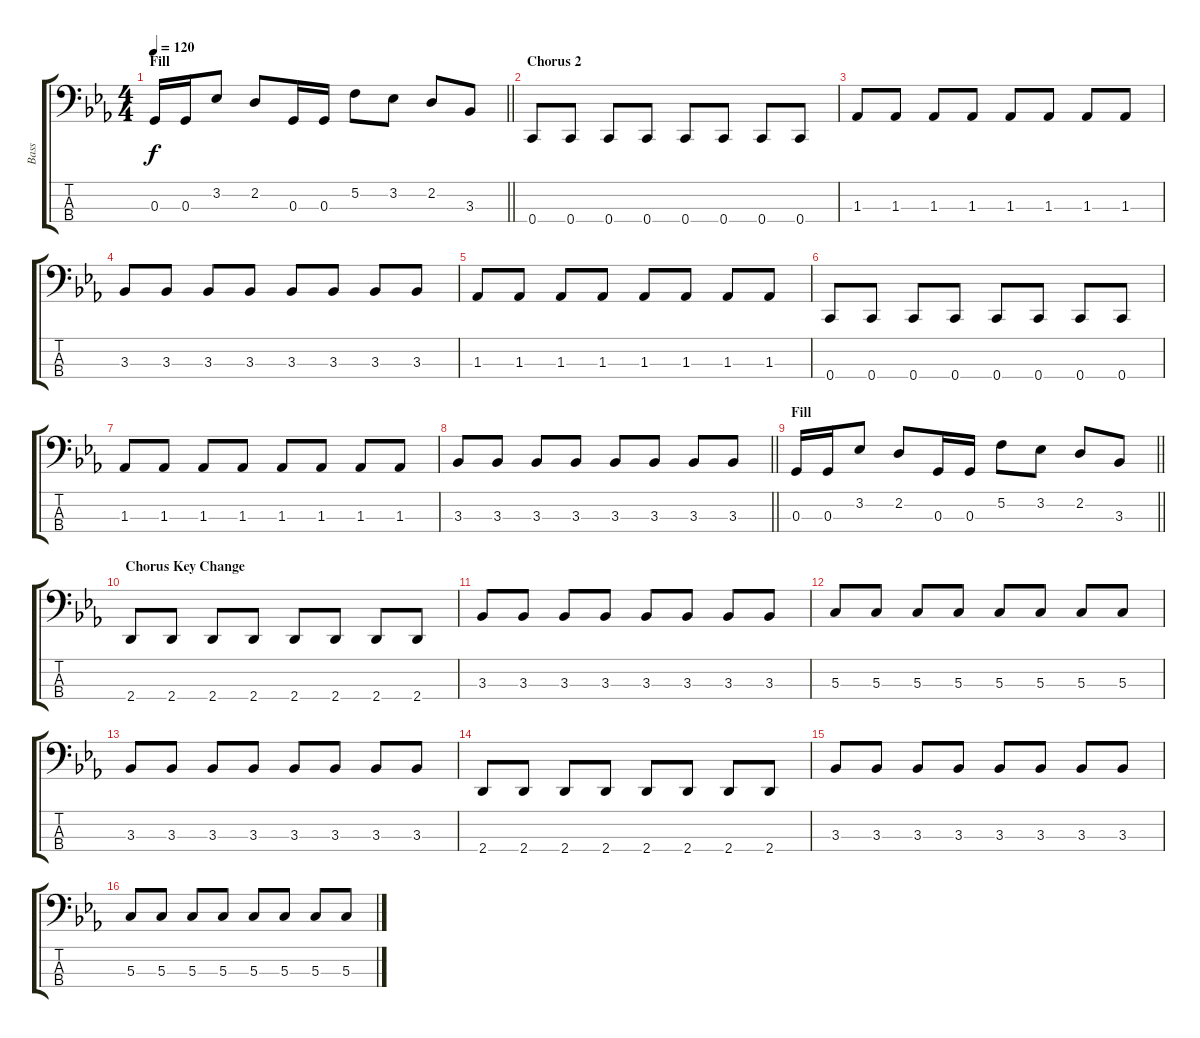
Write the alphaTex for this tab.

\track ("Bass" "Bass") {instrument electricbassfinger}
\staff {score tabs}
\tuning (F2 C2 G1 C1) {hide}
\ts (4 4)
\section ("" "Fill")
\tempo 120
\clef f4
\barLineRight lightlight
\ks cminor
0.3.16{dy f} 0.3.16 3.2.8 2.2.8 0.3.16 0.3.16 5.2.8 3.2.8 2.2.8 3.3.8 |
\section ("" "Chorus 2")
0.4.8 0.4.8 0.4.8 0.4.8 0.4.8 0.4.8 0.4.8 0.4.8 |
1.3.8 1.3.8 1.3.8 1.3.8 1.3.8 1.3.8 1.3.8 1.3.8 |
3.3.8 3.3.8 3.3.8 3.3.8 3.3.8 3.3.8 3.3.8 3.3.8 |
1.3.8 1.3.8 1.3.8 1.3.8 1.3.8 1.3.8 1.3.8 1.3.8 |
0.4.8 0.4.8 0.4.8 0.4.8 0.4.8 0.4.8 0.4.8 0.4.8 |
1.3.8 1.3.8 1.3.8 1.3.8 1.3.8 1.3.8 1.3.8 1.3.8 |
\barLineRight lightlight
3.3.8 3.3.8 3.3.8 3.3.8 3.3.8 3.3.8 3.3.8 3.3.8 |
\section ("" "Fill")
\barLineRight lightlight
0.3.16 0.3.16 3.2.8 2.2.8 0.3.16 0.3.16 5.2.8 3.2.8 2.2.8 3.3.8 |
\section ("" "Chorus Key Change")
2.4.8 2.4.8 2.4.8 2.4.8 2.4.8 2.4.8 2.4.8 2.4.8 |
3.3.8 3.3.8 3.3.8 3.3.8 3.3.8 3.3.8 3.3.8 3.3.8 |
5.3.8 5.3.8 5.3.8 5.3.8 5.3.8 5.3.8 5.3.8 5.3.8 |
3.3.8 3.3.8 3.3.8 3.3.8 3.3.8 3.3.8 3.3.8 3.3.8 |
2.4.8 2.4.8 2.4.8 2.4.8 2.4.8 2.4.8 2.4.8 2.4.8 |
3.3.8 3.3.8 3.3.8 3.3.8 3.3.8 3.3.8 3.3.8 3.3.8 |
5.3.8 5.3.8 5.3.8 5.3.8 5.3.8 5.3.8 5.3.8 5.3.8
